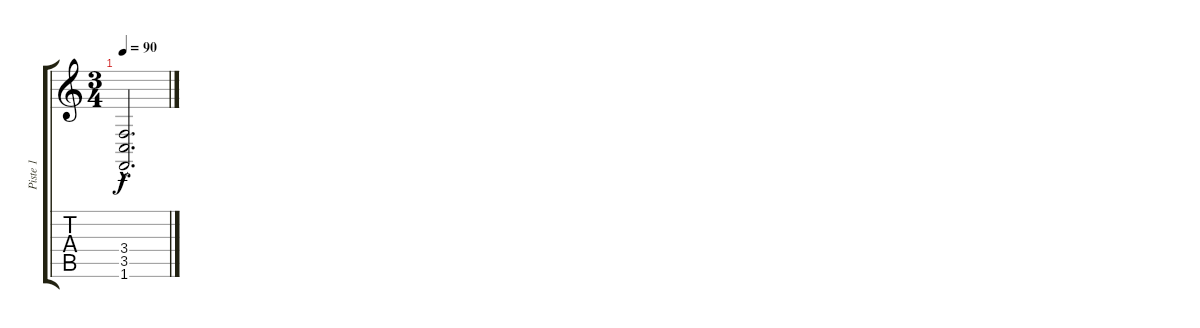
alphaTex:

\track ("Piste 1" "Piste 1") {instrument stringensemble1}
\staff {score tabs}
\tuning (E4 B3 G3 D3 A2 E2) {hide}
\ts (3 4)
\tempo 90
\clef g2
\ks c
(3.4{hac t} 3.5{hac t} 1.6{hac t}).2{d dy f}
